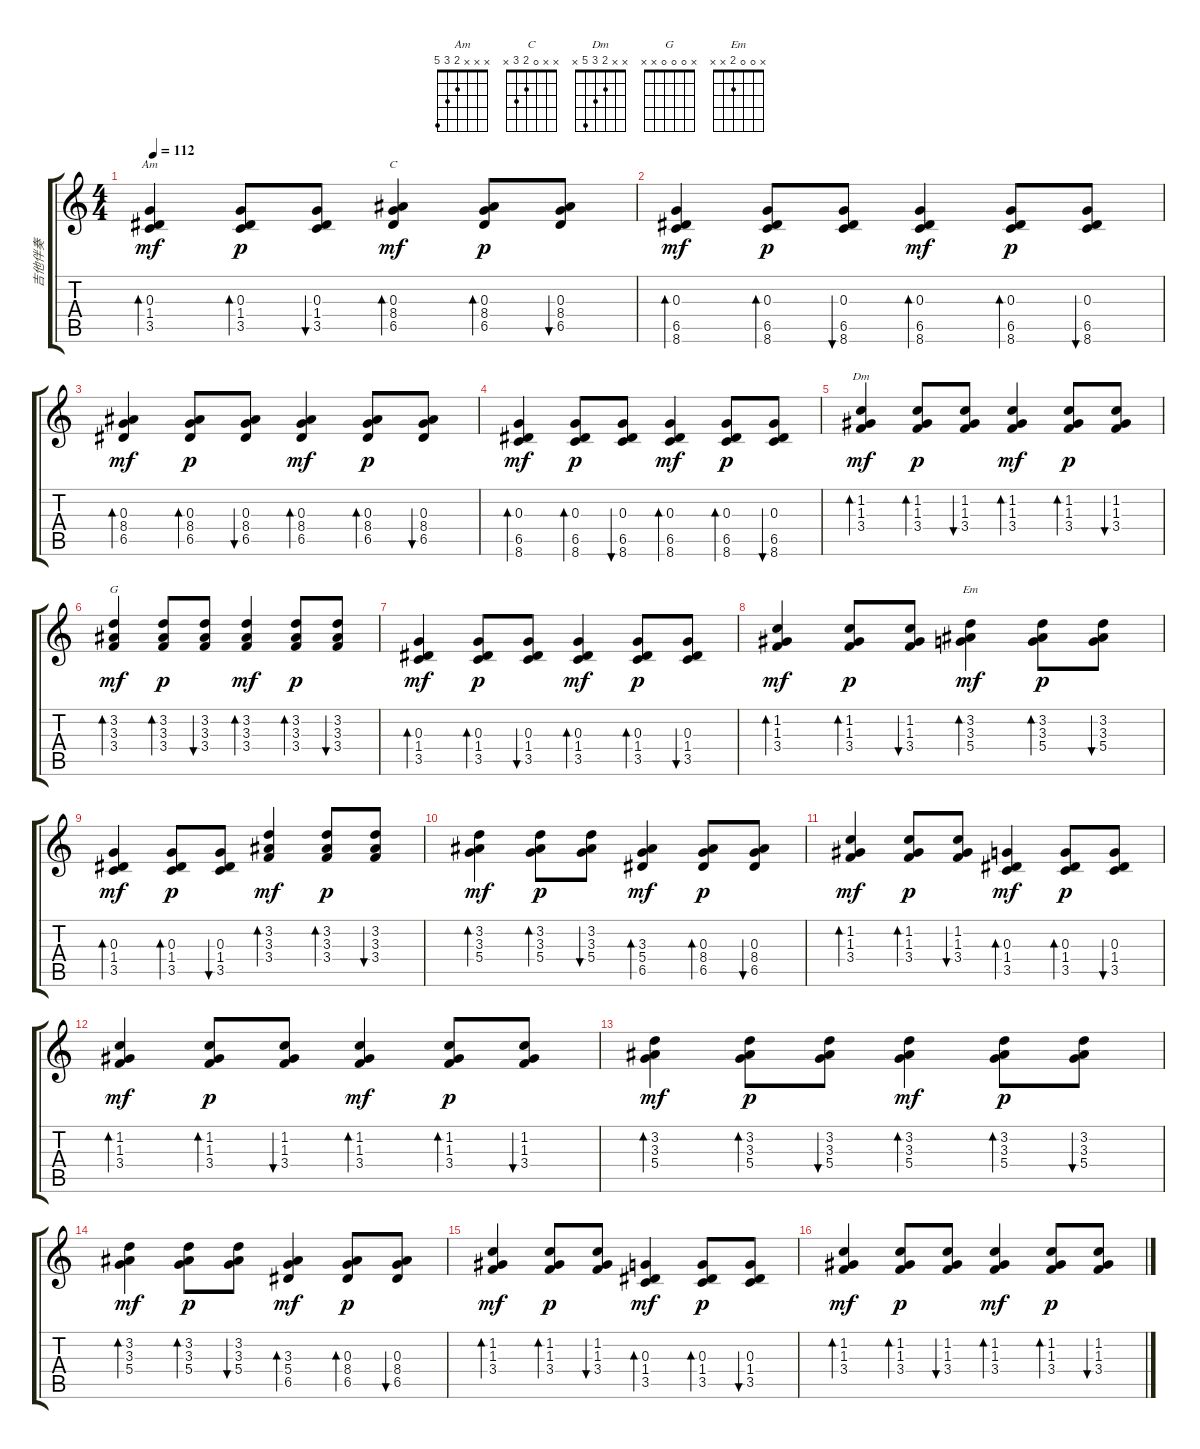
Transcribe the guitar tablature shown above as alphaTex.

\track ("吉他伴奏" "吉他伴奏") {instrument acousticguitarsteel}
\staff {score tabs}
\tuning (E4 B3 G3 D3 A2 E2) {hide}
\chord ("Am" x x x 2 3 5)
\chord ("C" x x 0 2 3 x)
\chord ("Dm" x x 2 3 5 x)
\chord ("G" x 0 0 0 x x)
\chord ("Em" x 0 0 2 x x)
\ts (4 4)
\tempo 112
\clef g2
\ks c
(0.3 1.4 3.5).4{bd 60 ch "Am" dy mf} (0.3 1.4 3.5).8{bd 60 dy p} (0.3 1.4 3.5).8{bu 60} (0.3 8.4 6.5).4{bd 60 ch "C" dy mf} (0.3 8.4 6.5).8{bd 60 dy p} (0.3 8.4 6.5).8{bu 60} |
(0.3 6.5 8.6).4{bd 60 dy mf} (0.3 6.5 8.6).8{bd 60 dy p} (0.3 6.5 8.6).8{bu 60} (0.3 6.5 8.6).4{bd 60 dy mf} (0.3 6.5 8.6).8{bd 60 dy p} (0.3 6.5 8.6).8{bu 60} |
(0.3 8.4 6.5).4{bd 60 dy mf} (0.3 8.4 6.5).8{bd 60 dy p} (0.3 8.4 6.5).8{bu 60} (0.3 8.4 6.5).4{bd 60 dy mf} (0.3 8.4 6.5).8{bd 60 dy p} (0.3 8.4 6.5).8{bu 60} |
(0.3 6.5 8.6).4{bd 60 dy mf} (0.3 6.5 8.6).8{bd 60 dy p} (0.3 6.5 8.6).8{bu 60} (0.3 6.5 8.6).4{bd 60 dy mf} (0.3 6.5 8.6).8{bd 60 dy p} (0.3 6.5 8.6).8{bu 60} |
(1.2 1.3 3.4).4{bd 60 ch "Dm" dy mf} (1.2 1.3 3.4).8{bd 60 dy p} (1.2 1.3 3.4).8{bu 60} (1.2 1.3 3.4).4{bd 60 dy mf} (1.2 1.3 3.4).8{bd 60 dy p} (1.2 1.3 3.4).8{bu 60} |
(3.2 3.3 3.4).4{bd 60 ch "G" dy mf} (3.2 3.3 3.4).8{bd 60 dy p} (3.2 3.3 3.4).8{bu 60} (3.2 3.3 3.4).4{bd 60 dy mf} (3.2 3.3 3.4).8{bd 60 dy p} (3.2 3.3 3.4).8{bu 60} |
(0.3 1.4 3.5).4{bd 60 dy mf} (0.3 1.4 3.5).8{bd 60 dy p} (0.3 1.4 3.5).8{bu 60} (0.3 1.4 3.5).4{bd 60 dy mf} (0.3 1.4 3.5).8{bd 60 dy p} (0.3 1.4 3.5).8{bu 60} |
(1.2 1.3 3.4).4{bd 60 dy mf} (1.2 1.3 3.4).8{bd 60 dy p} (1.2 1.3 3.4).8{bu 60} (3.2 3.3 5.4).4{bd 60 ch "Em" dy mf} (3.2 3.3 5.4).8{bd 60 dy p} (3.2 3.3 5.4).8{bu 60} |
(0.3 1.4 3.5).4{bd 60 dy mf} (0.3 1.4 3.5).8{bd 60 dy p} (0.3 1.4 3.5).8{bu 60} (3.2 3.3 3.4).4{bd 60 dy mf} (3.2 3.3 3.4).8{bd 60 dy p} (3.2 3.3 3.4).8{bu 60} |
(3.2 3.3 5.4).4{bd 60 dy mf} (3.2 3.3 5.4).8{bd 60 dy p} (3.2 3.3 5.4).8{bu 60} (3.3 5.4 6.5).4{bd 60 dy mf} (0.3 8.4 6.5).8{bd 60 dy p} (0.3 8.4 6.5).8{bu 60} |
(1.2 1.3 3.4).4{bd 60 dy mf} (1.2 1.3 3.4).8{bd 60 dy p} (1.2 1.3 3.4).8{bu 60} (0.3 1.4 3.5).4{bd 60 dy mf} (0.3 1.4 3.5).8{bd 60 dy p} (0.3 1.4 3.5).8{bu 60} |
(1.2 1.3 3.4).4{bd 60 dy mf} (1.2 1.3 3.4).8{bd 60 dy p} (1.2 1.3 3.4).8{bu 60} (1.2 1.3 3.4).4{bd 60 dy mf} (1.2 1.3 3.4).8{bd 60 dy p} (1.2 1.3 3.4).8{bu 60} |
(3.2 3.3 5.4).4{bd 60 dy mf} (3.2 3.3 5.4).8{bd 60 dy p} (3.2 3.3 5.4).8{bu 60} (3.2 3.3 5.4).4{bd 60 dy mf} (3.2 3.3 5.4).8{bd 60 dy p} (3.2 3.3 5.4).8{bu 60} |
(3.2 3.3 5.4).4{bd 60 dy mf} (3.2 3.3 5.4).8{bd 60 dy p} (3.2 3.3 5.4).8{bu 60} (3.3 5.4 6.5).4{bd 60 dy mf} (0.3 8.4 6.5).8{bd 60 dy p} (0.3 8.4 6.5).8{bu 60} |
(1.2 1.3 3.4).4{bd 60 dy mf} (1.2 1.3 3.4).8{bd 60 dy p} (1.2 1.3 3.4).8{bu 60} (0.3 1.4 3.5).4{bd 60 dy mf} (0.3 1.4 3.5).8{bd 60 dy p} (0.3 1.4 3.5).8{bu 60} |
(1.2 1.3 3.4).4{bd 60 dy mf} (1.2 1.3 3.4).8{bd 60 dy p} (1.2 1.3 3.4).8{bu 60} (1.2 1.3 3.4).4{bd 60 dy mf} (1.2 1.3 3.4).8{bd 60 dy p} (1.2 1.3 3.4).8{bu 60}
